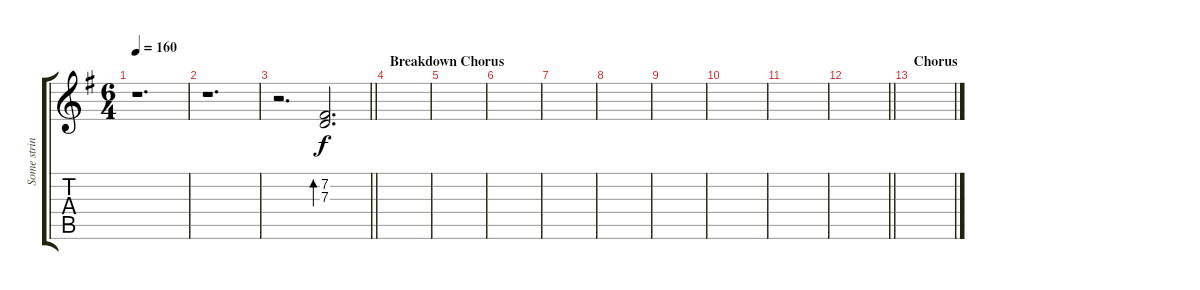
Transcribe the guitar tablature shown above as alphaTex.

\track ("Some string instrument" "Some strin") {instrument shamisen}
\staff {score tabs}
\tuning (E4 B3 G3 D3 A2 E2) {hide}
\ts (6 4)
\tempo 160
\clef g2
\ks g
r.1{d dy f} |
r.1{d} |
\barLineRight lightlight
r.2{d} (7.2 7.3).2{d bd 480} |
\section ("" "Breakdown Chorus")
|
|
|
|
|
|
|
|
\barLineRight lightlight
|
\section ("" "Chorus")
